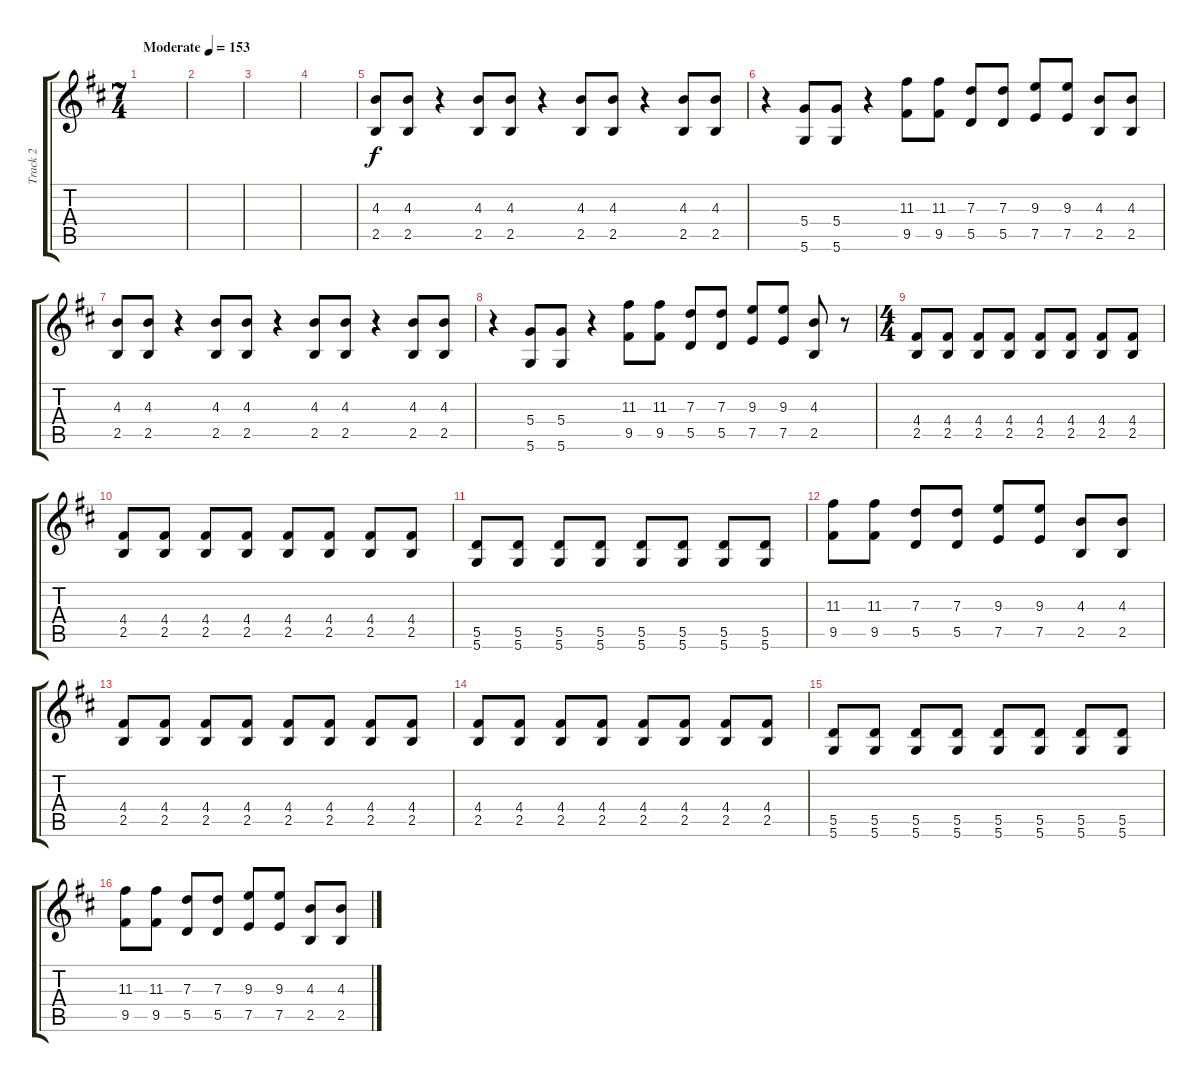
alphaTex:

\track ("Track 2" "Track 2") {instrument overdrivenguitar}
\staff {score tabs}
\tuning (E4 B3 G3 D3 A2 D2) {hide}
\ts (7 4)
\tempo (153 "Moderate")
\clef g2
\ks bminor
|
|
|
|
(4.3 2.5).8 (4.3 2.5).8 r.4 (4.3 2.5).8 (4.3 2.5).8 r.4 (4.3 2.5).8 (4.3 2.5).8 r.4 (4.3 2.5).8 (4.3 2.5).8 |
r.4 (5.4 5.6).8 (5.4 5.6).8 r.4 (11.3 9.5).8 (11.3 9.5).8 (7.3 5.5).8 (7.3 5.5).8 (9.3 7.5).8 (9.3 7.5).8 (4.3 2.5).8 (4.3 2.5).8 |
(4.3 2.5).8 (4.3 2.5).8 r.4 (4.3 2.5).8 (4.3 2.5).8 r.4 (4.3 2.5).8 (4.3 2.5).8 r.4 (4.3 2.5).8 (4.3 2.5).8 |
r.4 (5.4 5.6).8 (5.4 5.6).8 r.4 (11.3 9.5).8 (11.3 9.5).8 (7.3 5.5).8 (7.3 5.5).8 (9.3 7.5).8 (9.3 7.5).8 (4.3 2.5).8 r.8 |
\ts (4 4)
(4.4 2.5).8 (4.4 2.5).8 (4.4 2.5).8 (4.4 2.5).8 (4.4 2.5).8 (4.4 2.5).8 (4.4 2.5).8 (4.4 2.5).8 |
(4.4 2.5).8 (4.4 2.5).8 (4.4 2.5).8 (4.4 2.5).8 (4.4 2.5).8 (4.4 2.5).8 (4.4 2.5).8 (4.4 2.5).8 |
(5.5 5.6).8 (5.5 5.6).8 (5.5 5.6).8 (5.5 5.6).8 (5.5 5.6).8 (5.5 5.6).8 (5.5 5.6).8 (5.5 5.6).8 |
(11.3 9.5).8 (11.3 9.5).8 (7.3 5.5).8 (7.3 5.5).8 (9.3 7.5).8 (9.3 7.5).8 (4.3 2.5).8 (4.3 2.5).8 |
(4.4 2.5).8 (4.4 2.5).8 (4.4 2.5).8 (4.4 2.5).8 (4.4 2.5).8 (4.4 2.5).8 (4.4 2.5).8 (4.4 2.5).8 |
(4.4 2.5).8 (4.4 2.5).8 (4.4 2.5).8 (4.4 2.5).8 (4.4 2.5).8 (4.4 2.5).8 (4.4 2.5).8 (4.4 2.5).8 |
(5.5 5.6).8 (5.5 5.6).8 (5.5 5.6).8 (5.5 5.6).8 (5.5 5.6).8 (5.5 5.6).8 (5.5 5.6).8 (5.5 5.6).8 |
(11.3 9.5).8 (11.3 9.5).8 (7.3 5.5).8 (7.3 5.5).8 (9.3 7.5).8 (9.3 7.5).8 (4.3 2.5).8 (4.3 2.5).8
